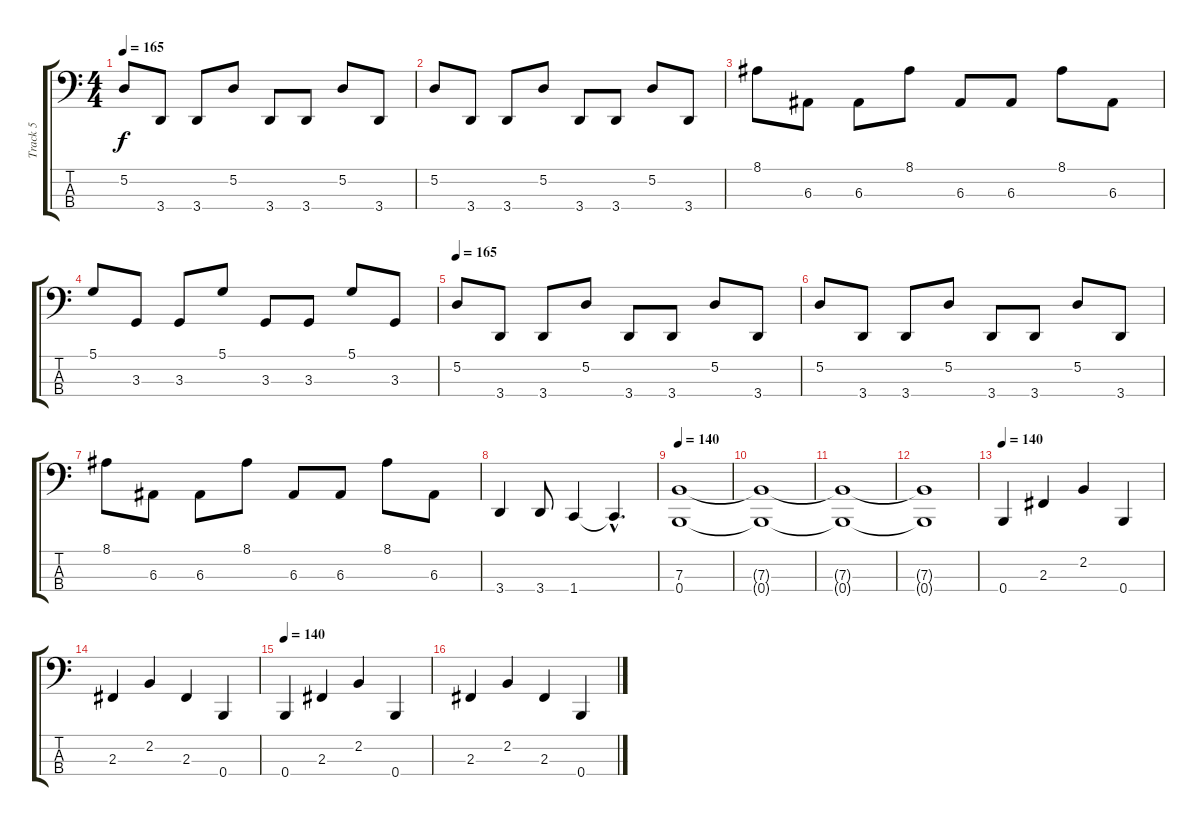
\track ("Track 5" "Track 5") {instrument electricbassfinger}
\staff {score tabs}
\tuning (D2 A1 E1 B0) {hide}
\ts (4 4)
\tempo 165
\clef f4
\ks c
5.2.8{dy f} 3.4.8 3.4.8 5.2.8 3.4.8 3.4.8 5.2.8 3.4.8 |
5.2.8 3.4.8 3.4.8 5.2.8 3.4.8 3.4.8 5.2.8 3.4.8 |
8.1.8 6.3.8 6.3.8 8.1.8 6.3.8 6.3.8 8.1.8 6.3.8 |
5.1.8 3.3.8 3.3.8 5.1.8 3.3.8 3.3.8 5.1.8 3.3.8 |
\tempo 165
5.2.8 3.4.8 3.4.8 5.2.8 3.4.8 3.4.8 5.2.8 3.4.8 |
5.2.8 3.4.8 3.4.8 5.2.8 3.4.8 3.4.8 5.2.8 3.4.8 |
8.1.8 6.3.8 6.3.8 8.1.8 6.3.8 6.3.8 8.1.8 6.3.8 |
3.4.4 3.4.8 1.4.4 1.4{hac t}.4{d} |
\tempo 165
\tempo 140
(7.3 0.4).1 |
(7.3{t} 0.4{t}).1 |
(7.3{t} 0.4{t}).1 |
(7.3{t} 0.4{t}).1 |
\tempo 140
0.4.4 2.3.4 2.2.4 0.4.4 |
2.3.4 2.2.4 2.3.4 0.4.4 |
\tempo 140
0.4.4 2.3.4 2.2.4 0.4.4 |
2.3.4 2.2.4 2.3.4 0.4.4
